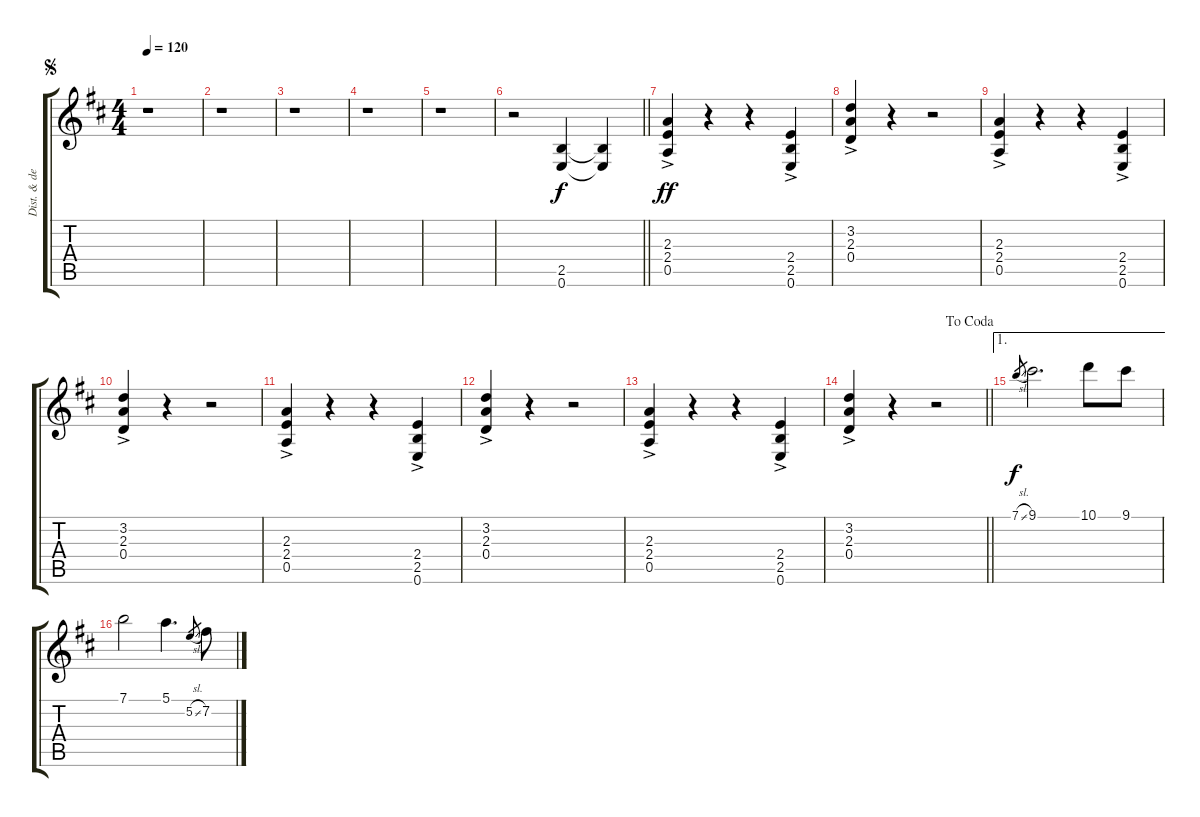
\track ("Dist. & delay" "Dist. & de") {instrument overdrivenguitar}
\staff {score tabs}
\tuning (E4 B3 G3 D3 A2 E2) {hide}
\ts (4 4)
\jump segno
\tempo 120
\clef g2
\ks d
r.1{dy f} |
r.1 |
r.1 |
r.1 |
r.1 |
\barLineRight lightlight
r.2 (2.5 0.6).4 (2.5{t} 0.6{t}).4 |
(2.3{ac} 2.4{ac} 0.5{ac}).4{dy ff} r.4 r.4 (2.4{ac} 2.5{ac} 0.6{ac}).4 |
(3.2{ac} 2.3{ac} 0.4{ac}).4 r.4 r.2 |
(2.3{ac} 2.4{ac} 0.5{ac}).4 r.4 r.4 (2.4{ac} 2.5{ac} 0.6{ac}).4 |
(3.2{ac} 2.3{ac} 0.4{ac}).4 r.4 r.2 |
(2.3{ac} 2.4{ac} 0.5{ac}).4 r.4 r.4 (2.4{ac} 2.5{ac} 0.6{ac}).4 |
(3.2{ac} 2.3{ac} 0.4{ac}).4 r.4 r.2 |
(2.3{ac} 2.4{ac} 0.5{ac}).4 r.4 r.4 (2.4{ac} 2.5{ac} 0.6{ac}).4 |
\jump dacoda
\barLineRight lightlight
(3.2{ac} 2.3{ac} 0.4{ac}).4 r.4 r.2 |
\ae 1
7.1{sl}.8{gr dy f} 9.1.2{d} 10.1.8 9.1.8 |
7.1.2 5.1.4{d} 5.2{sl}.8{gr} 7.2.8
